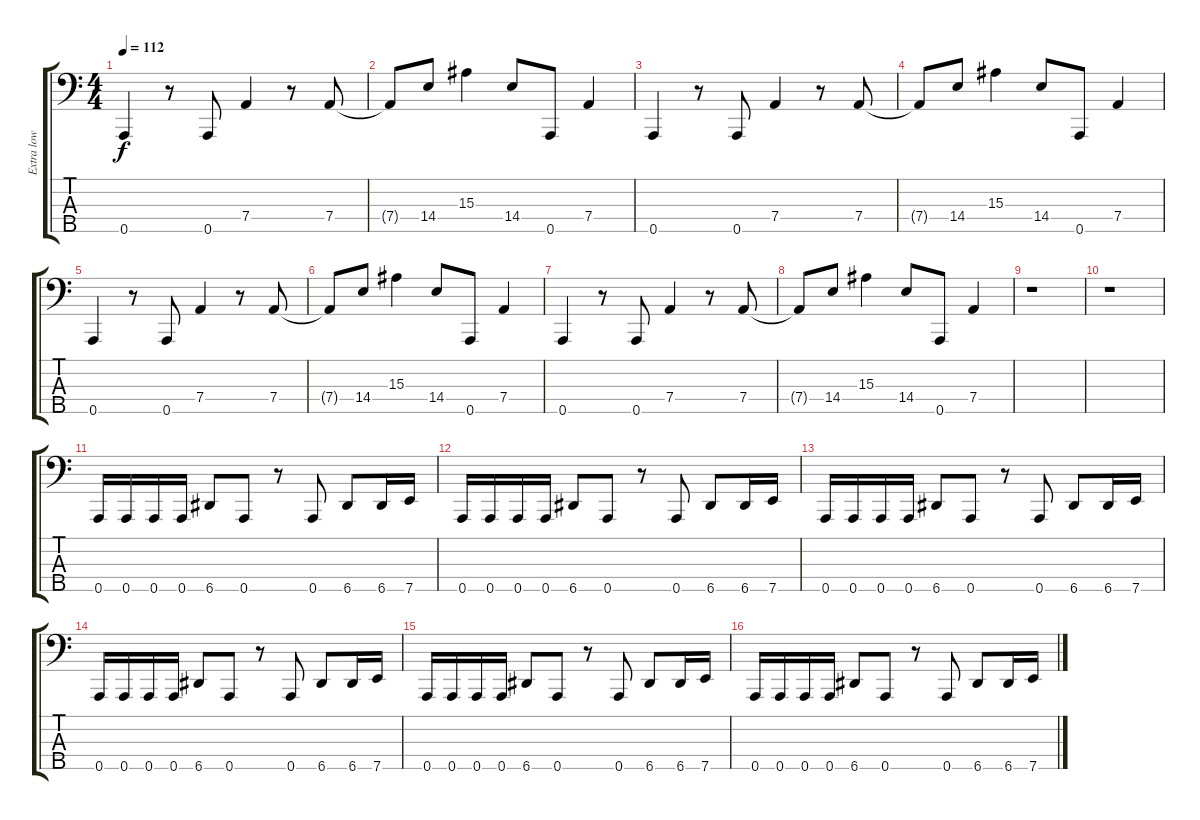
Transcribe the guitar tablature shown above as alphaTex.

\track ("Extra low sound" "Extra low ") {instrument electricbassfinger}
\staff {score tabs}
\tuning (F2 C2 G1 D1 A0) {hide}
\ts (4 4)
\tempo 112
\clef f4
\ks c
0.5.4{dy f} r.8 0.5.8 7.4.4 r.8 7.4.8 |
7.4{t}.8 14.4.8 15.3.4 14.4.8 0.5.8 7.4.4 |
0.5.4 r.8 0.5.8 7.4.4 r.8 7.4.8 |
7.4{t}.8 14.4.8 15.3.4 14.4.8 0.5.8 7.4.4 |
0.5.4 r.8 0.5.8 7.4.4 r.8 7.4.8 |
7.4{t}.8 14.4.8 15.3.4 14.4.8 0.5.8 7.4.4 |
0.5.4 r.8 0.5.8 7.4.4 r.8 7.4.8 |
7.4{t}.8 14.4.8 15.3.4 14.4.8 0.5.8 7.4.4 |
r.1 |
r.1 |
0.5.16 0.5.16 0.5.16 0.5.16 6.5.8 0.5.8 r.8 0.5.8 6.5.8 6.5.16 7.5.16 |
0.5.16 0.5.16 0.5.16 0.5.16 6.5.8 0.5.8 r.8 0.5.8 6.5.8 6.5.16 7.5.16 |
0.5.16 0.5.16 0.5.16 0.5.16 6.5.8 0.5.8 r.8 0.5.8 6.5.8 6.5.16 7.5.16 |
0.5.16 0.5.16 0.5.16 0.5.16 6.5.8 0.5.8 r.8 0.5.8 6.5.8 6.5.16 7.5.16 |
0.5.16 0.5.16 0.5.16 0.5.16 6.5.8 0.5.8 r.8 0.5.8 6.5.8 6.5.16 7.5.16 |
0.5.16 0.5.16 0.5.16 0.5.16 6.5.8 0.5.8 r.8 0.5.8 6.5.8 6.5.16 7.5.16
